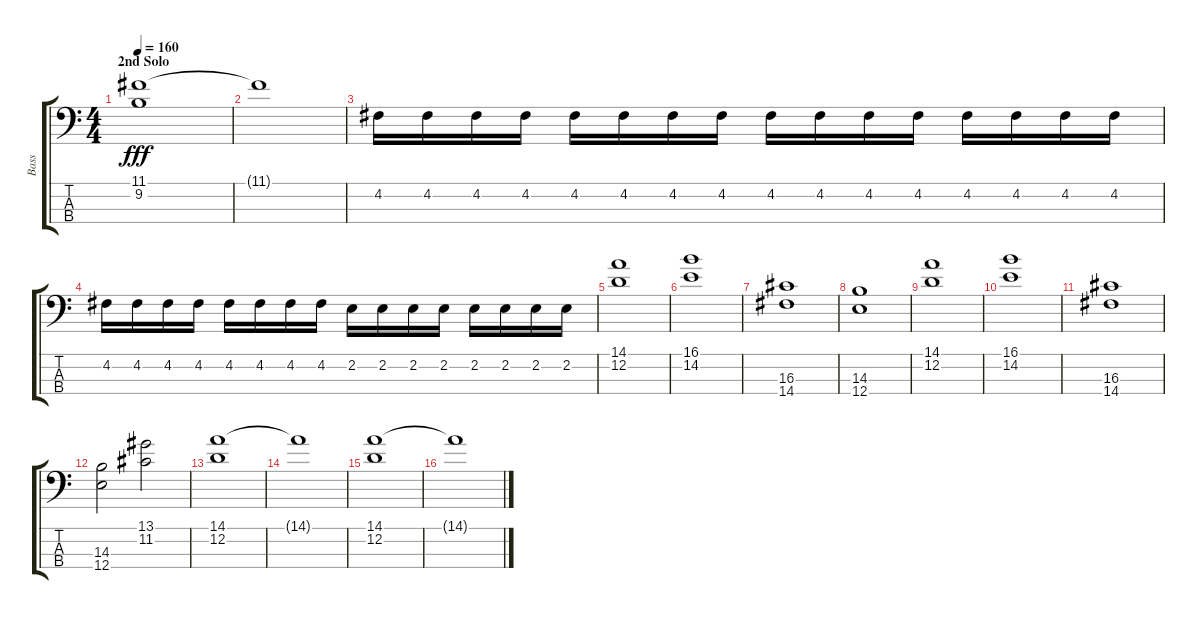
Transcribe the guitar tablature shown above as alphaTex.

\track ("Bass" "Bass") {instrument electricbasspick}
\staff {score tabs}
\tuning (G2 D2 A1 E1) {hide}
\ts (4 4)
\section ("" "2nd Solo")
\tempo 160
\clef f4
\ks c
(11.1 9.2).1{dy fff} |
11.1{t}.1 |
4.2.16 4.2.16 4.2.16 4.2.16 4.2.16 4.2.16 4.2.16 4.2.16 4.2.16 4.2.16 4.2.16 4.2.16 4.2.16 4.2.16 4.2.16 4.2.16 |
4.2.16 4.2.16 4.2.16 4.2.16 4.2.16 4.2.16 4.2.16 4.2.16 2.2.16 2.2.16 2.2.16 2.2.16 2.2.16 2.2.16 2.2.16 2.2.16 |
(14.1 12.2).1 |
(16.1 14.2).1 |
(16.3 14.4).1 |
(14.3 12.4).1 |
(14.1 12.2).1 |
(16.1 14.2).1 |
(16.3 14.4).1 |
(14.3 12.4).2 (13.1 11.2).2 |
(14.1 12.2).1 |
14.1{t}.1 |
(14.1 12.2).1 |
14.1{t}.1
